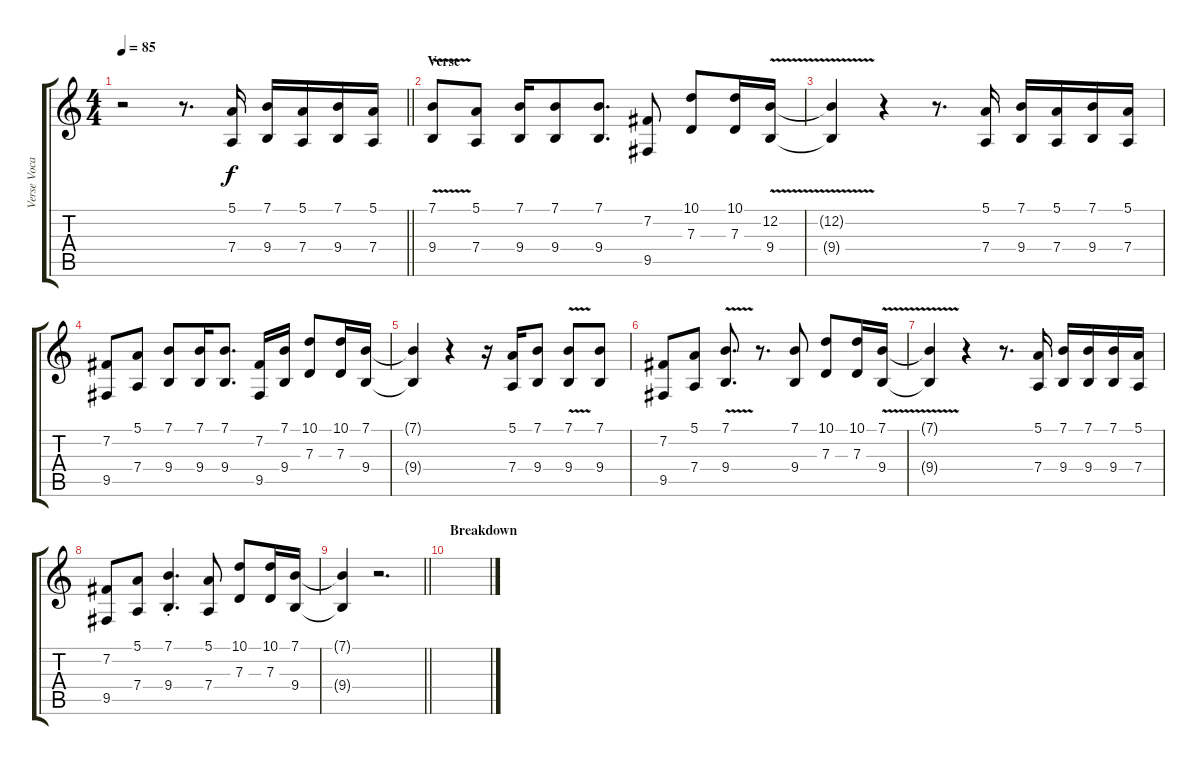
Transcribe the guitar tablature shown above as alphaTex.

\track ("Verse Vocals" "Verse Voca") {instrument voiceoohs}
\staff {score tabs}
\tuning (E4 B3 G3 D3 A2 E2) {hide}
\ts (4 4)
\tempo 85
\clef g2
\barLineRight lightlight
\ks c
r.2{dy f} r.8{d} (5.1 7.4).16 (7.1 9.4).16 (5.1 7.4).16 (7.1 9.4).16 (5.1 7.4).16 |
\section ("" "Verse")
(7.1{v} 9.4{v}).8 (5.1 7.4).8 (7.1 9.4).16 (7.1 9.4).8 (7.1 9.4).8{d} (7.2 9.5).8 (10.1 7.3).8 (10.1 7.3).16 (12.2{v} 9.4{v}).16 |
(12.2{t} 9.4{t}).4 r.4 r.8{d} (5.1 7.4).16 (7.1 9.4).16 (5.1 7.4).16 (7.1 9.4).16 (5.1 7.4).16 |
(7.2 9.5).8 (5.1 7.4).8 (7.1 9.4).8 (7.1 9.4).16 (7.1 9.4).8{d} (7.2 9.5).16 (7.1 9.4).16 (10.1 7.3).8 (10.1 7.3).16 (7.1 9.4).16 |
(7.1{t} 9.4{t}).4 r.4 r.16 (5.1 7.4).16 (7.1 9.4).8 (7.1{v} 9.4{v}).8 (7.1 9.4).8 |
(7.2 9.5).8 (5.1 7.4).8 (7.1{v} 9.4{v}).8{d} r.8{d} (7.1 9.4).8 (10.1 7.3).8 (10.1 7.3).16 (7.1 9.4{v}).16 |
(7.1{t} 9.4{t}).4 r.4 r.8{d} (5.1 7.4).16 (7.1 9.4).16 (7.1 9.4).16 (7.1 9.4).16 (5.1 7.4).16 |
(7.2 9.5).8 (5.1 7.4).8 (7.1{st} 9.4{st}).4{d} (5.1 7.4).8 (10.1 7.3).8 (10.1 7.3).16 (7.1 9.4).16 |
\barLineRight lightlight
(7.1{t} 9.4{t}).4 r.2{d} |
\section ("" "Breakdown")
